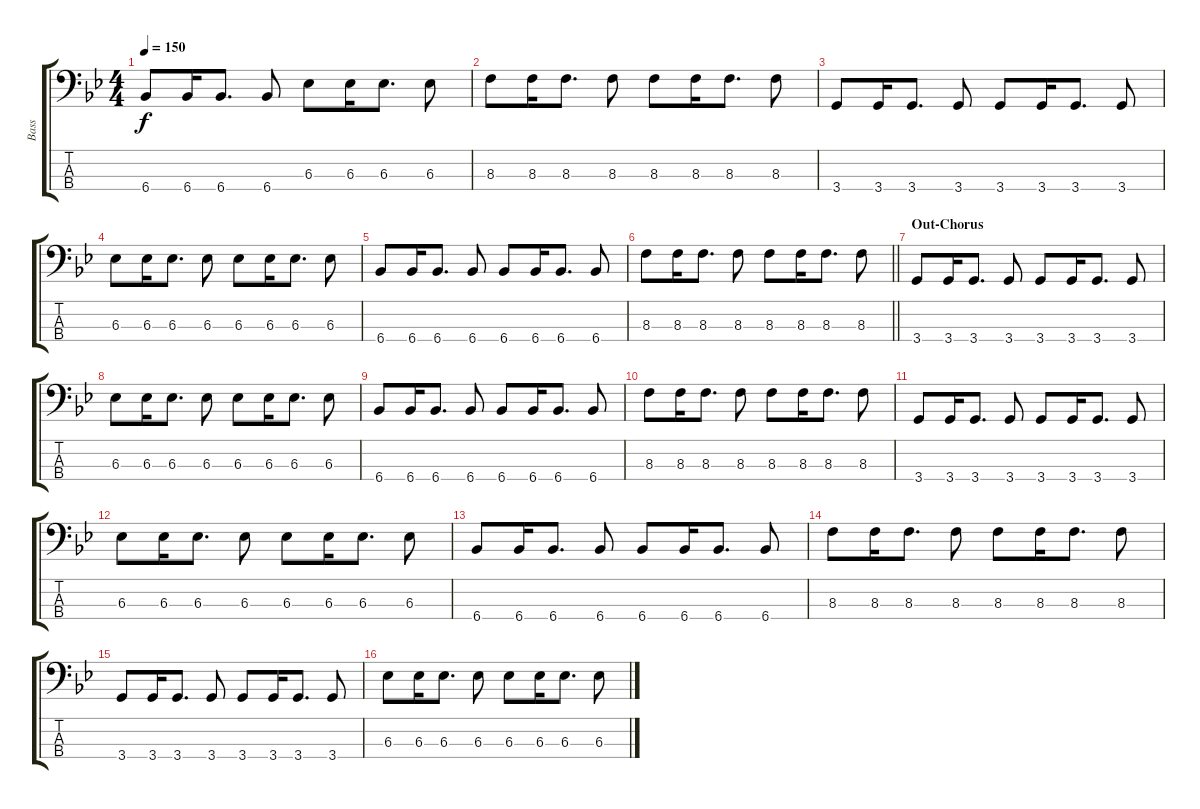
\track ("Bass" "Bass") {instrument electricbasspick}
\staff {score tabs}
\tuning (G2 D2 A1 E1) {hide}
\ts (4 4)
\tempo 150
\clef f4
\ks bb
6.4.8{dy f} 6.4.16 6.4.8{d} 6.4.8 6.3.8 6.3.16 6.3.8{d} 6.3.8 |
8.3.8 8.3.16 8.3.8{d} 8.3.8 8.3.8 8.3.16 8.3.8{d} 8.3.8 |
3.4.8 3.4.16 3.4.8{d} 3.4.8 3.4.8 3.4.16 3.4.8{d} 3.4.8 |
6.3.8 6.3.16 6.3.8{d} 6.3.8 6.3.8 6.3.16 6.3.8{d} 6.3.8 |
6.4.8 6.4.16 6.4.8{d} 6.4.8 6.4.8 6.4.16 6.4.8{d} 6.4.8 |
\barLineRight lightlight
8.3.8 8.3.16 8.3.8{d} 8.3.8 8.3.8 8.3.16 8.3.8{d} 8.3.8 |
\section ("" "Out-Chorus")
3.4.8 3.4.16 3.4.8{d} 3.4.8 3.4.8 3.4.16 3.4.8{d} 3.4.8 |
6.3.8 6.3.16 6.3.8{d} 6.3.8 6.3.8 6.3.16 6.3.8{d} 6.3.8 |
6.4.8 6.4.16 6.4.8{d} 6.4.8 6.4.8 6.4.16 6.4.8{d} 6.4.8 |
8.3.8 8.3.16 8.3.8{d} 8.3.8 8.3.8 8.3.16 8.3.8{d} 8.3.8 |
3.4.8 3.4.16 3.4.8{d} 3.4.8 3.4.8 3.4.16 3.4.8{d} 3.4.8 |
6.3.8 6.3.16 6.3.8{d} 6.3.8 6.3.8 6.3.16 6.3.8{d} 6.3.8 |
6.4.8 6.4.16 6.4.8{d} 6.4.8 6.4.8 6.4.16 6.4.8{d} 6.4.8 |
8.3.8 8.3.16 8.3.8{d} 8.3.8 8.3.8 8.3.16 8.3.8{d} 8.3.8 |
3.4.8 3.4.16 3.4.8{d} 3.4.8 3.4.8 3.4.16 3.4.8{d} 3.4.8 |
6.3.8 6.3.16 6.3.8{d} 6.3.8 6.3.8 6.3.16 6.3.8{d} 6.3.8
